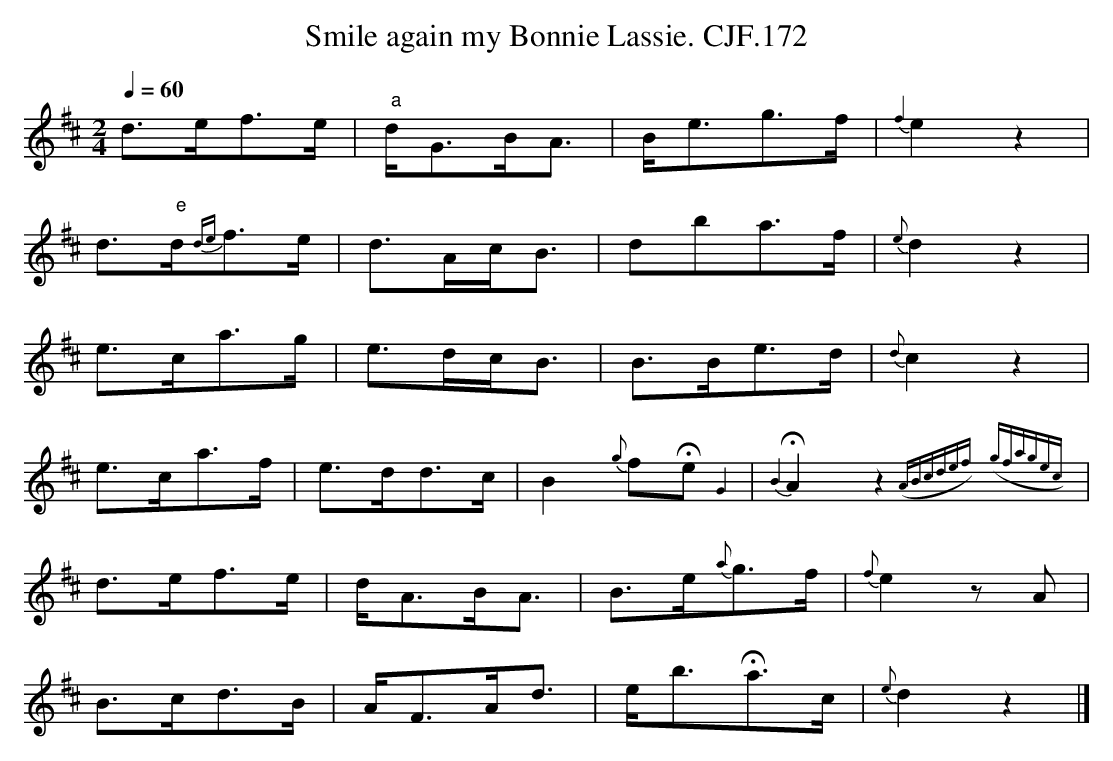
X:1
T:Smile again my Bonnie Lassie. CJF.172
M:2/4
L:1/16
Q:1/4=60
K:D
d3ef3e|" a"dG3BA3|Be3g3f|{f2}e4z4|
d3" e"d{de}f3e|d3AcB3|d2b2a3f|{e}d4z4|
e3ca3g|e3dcB3|B3Be3d|{d}c4z4|
e3ca3f|e3dd3c|\
B4{g}f2He2{G2}|{B2}HA4z4{(ABcdef)} {(gfagec)}|
d3ef3e|dA3BA3|B3e{a}g3f|{f}e4z2A2|
B3cd3B|AF3Ad3|eb3Ha3c|{e}d4z4|]
